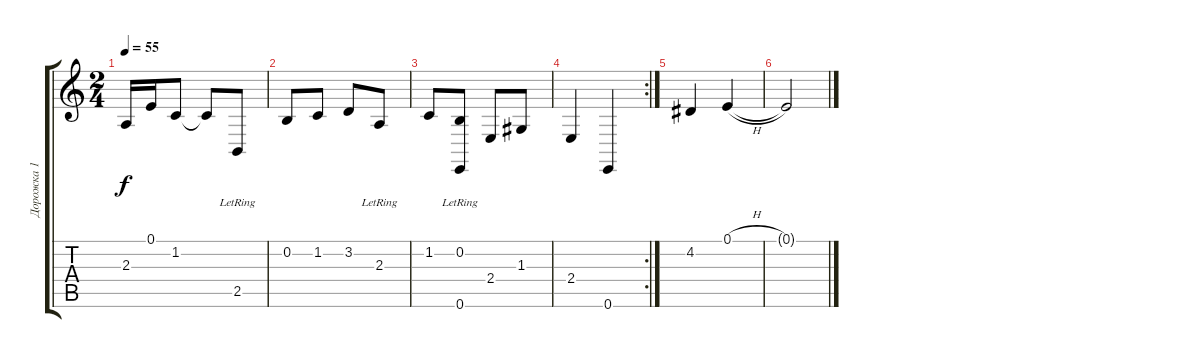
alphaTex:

\track ("Дорожка 1" "Дорожка 1") {instrument brightacousticpiano}
\staff {score tabs}
\tuning (E4 B3 G3 D3 A2 E2) {hide}
\ts (2 4)
\tempo 55
\clef g2
\ks c
2.3.16{dy f} 0.1.16 1.2.8 1.2{t}.8 2.5{lr}.8 |
0.2.8 1.2.8 3.2.8 2.3{lr}.8 |
1.2.8 (0.2{lr} 0.6{lr}).8 2.4.8 1.3.8 |
\rc 2
2.4.4 0.6.4 |
4.2.4 0.1{h}.4 |
0.1{t}.2
